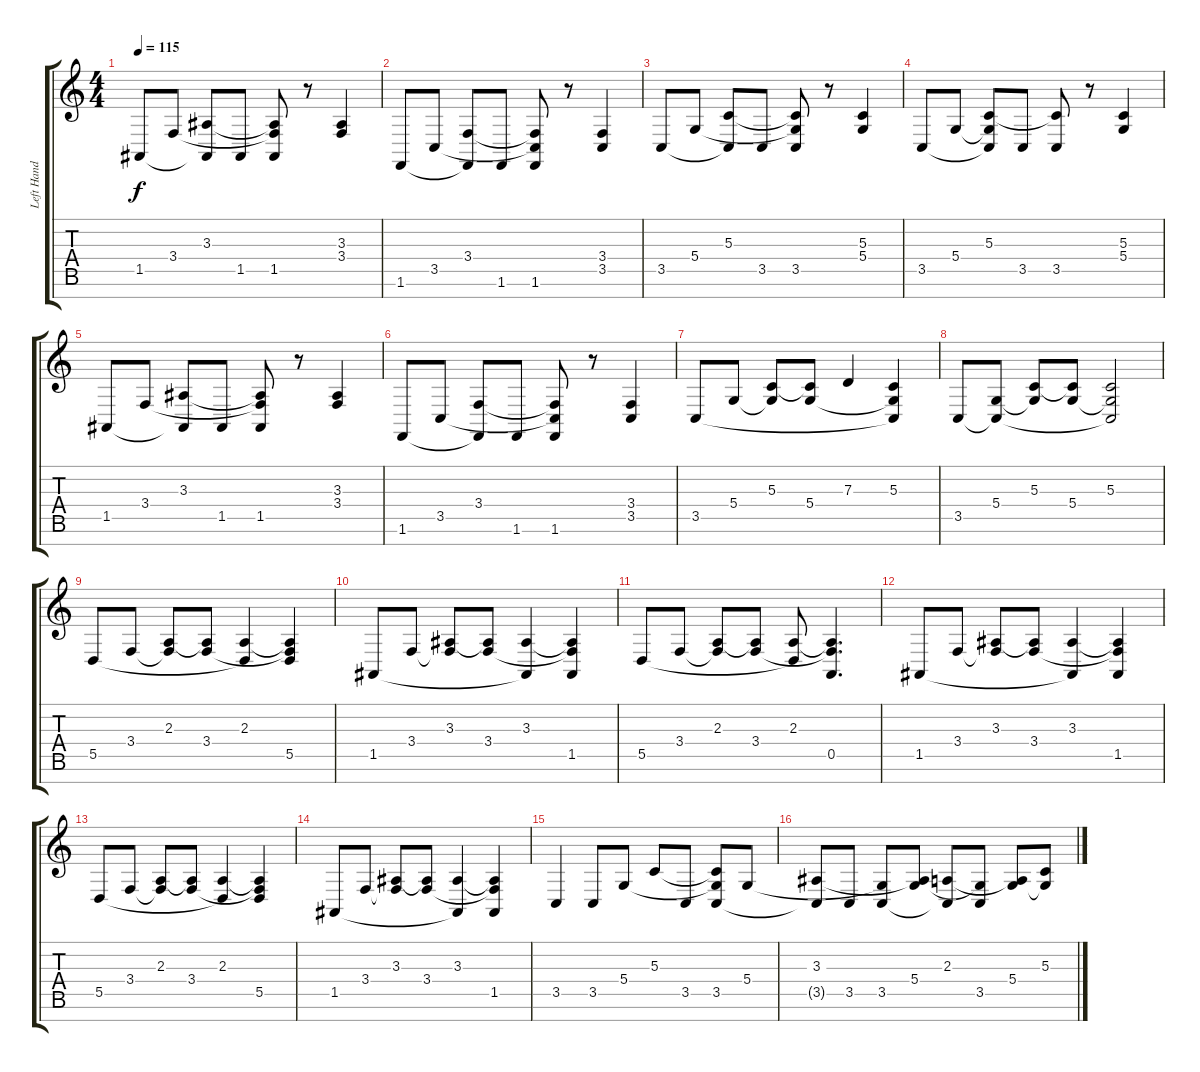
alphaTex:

\track ("Left Hand" "Left Hand") {instrument acousticgrandpiano}
\staff {score tabs}
\tuning (E4 B3 G3 D3 A2 E2 B1) {hide}
\ts (4 4)
\tempo 115
\clef g2
\ks c
1.5.8{dy f} 3.4.8 (3.3 1.5{t}).8 1.5.8 (3.3{t} 3.4{t} 1.5).8 r.8 (3.3 3.4).4 |
1.6.8 3.5.8 (3.4 1.6{t}).8 1.6.8 (3.4{t} 3.5{t} 1.6).8 r.8 (3.4 3.5).4 |
3.5.8 5.4.8 (5.3 3.5{t}).8 3.5.8 (5.3{t} 5.4{t} 3.5).8 r.8 (5.3 5.4).4 |
3.5.8 5.4.8 (5.3 5.4{t} 3.5{t}).8 3.5.8 (5.3{t} 3.5).8 r.8 (5.3 5.4).4 |
1.5.8 3.4.8 (3.3 1.5{t}).8 1.5.8 (3.3{t} 3.4{t} 1.5).8 r.8 (3.3 3.4).4 |
1.6.8 3.5.8 (3.4 1.6{t}).8 1.6.8 (3.4{t} 3.5{t} 1.6).8 r.8 (3.4 3.5).4 |
3.5.8 5.4.8 (5.3 5.4{t}).8 (5.3{t} 5.4).8 7.3.4 (5.3 5.4{t} 3.5{t}).4 |
3.5.8 (5.4 3.5{t}).8 (5.3 5.4{t}).8 (5.3{t} 5.4).8 (5.3 5.4{t} 3.5{t}).2 |
5.5.8 3.4.8 (2.3 3.4{t}).8 (2.3{t} 3.4).8 (2.3 5.5{t}).4 (2.3{t} 3.4{t} 5.5).4 |
1.5.8 3.4.8 (3.3 3.4{t}).8 (3.3{t} 3.4).8 (3.3 1.5{t}).4 (3.3{t} 3.4{t} 1.5).4 |
5.5.8 3.4.8 (2.3 3.4{t}).8 (2.3{t} 3.4).8 (2.3 5.5{t}).8 (2.3{t} 3.4{t} 0.5).4{d} |
1.5.8 3.4.8 (3.3 3.4{t}).8 (3.3{t} 3.4).8 (3.3 1.5{t}).4 (3.3{t} 3.4{t} 1.5).4 |
5.5.8 3.4.8 (2.3 3.4{t}).8 (2.3{t} 3.4).8 (2.3 5.5{t}).4 (2.3{t} 3.4{t} 5.5).4 |
1.5.8 3.4.8 (3.3 3.4{t}).8 (3.3{t} 3.4).8 (3.3 1.5{t}).4 (3.3{t} 3.4{t} 1.5).4 |
3.5.4 3.5.8 5.4.8 5.3.8 3.5.8 (5.3{t} 5.4{t} 3.5).8 5.4.8 |
(3.3 3.5{t}).8 3.5.8 (5.4{t} 3.5).8 (3.3{t} 5.4).8 (2.3 3.5{t}).8 (5.4{t} 3.5).8 (2.3{t} 5.4).8 (5.3 5.4{t}).8
